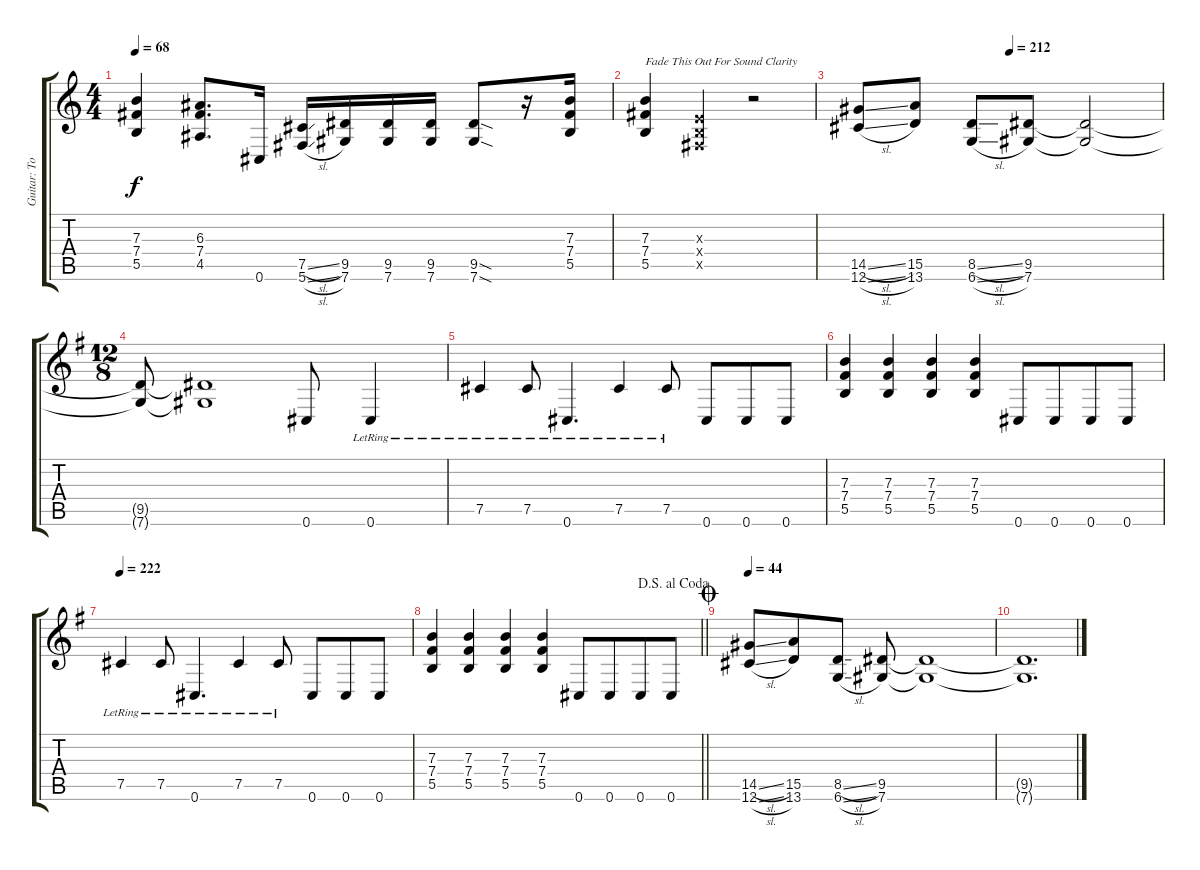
\track ("Guitar: Tony" "Guitar: To") {instrument distortionguitar}
\staff {score tabs}
\tuning (Db4 Ab3 E3 B2 Gb2 Db2) {hide}
\ts (4 4)
\tempo 68
\clef g2
\ks c
(7.3 7.4 5.5).4{dy f} (6.3 7.4 4.5).8{d} 0.6.16 (7.5{sl} 5.6{sl}).16 (9.5 7.6).16 (9.5 7.6).16 (9.5 7.6).16 (9.5{sod} 7.6{sod}).8 r.16 (7.3 7.4 5.5).16 |
(7.3 7.4 5.5).4{txt "Fade This Out For Sound Clarity" volume 0} (0.3{x} 0.4{x} 0.5{x}).4 r.2 |
\tempo (212 0.5)
(14.5{sl} 12.6{sl}).8{volume 12} (15.5 13.6).8 (8.5{sl} 6.6{sl}).8 (9.5 7.6).8 (9.5{t} 7.6{t}).2 |
\ts (12 8)
\ks g
(9.5{t} 7.6{t}).8 (9.5{t} 7.6{t}).1 0.6.8 0.6{lr}.4 |
7.5{lr}.4 7.5{lr}.8 0.6{lr}.4{d} 7.5{lr}.4 7.5{lr}.8 0.6.8 0.6.8 0.6.8 |
(7.3 7.4 5.5).4 (7.3 7.4 5.5).4 (7.3 7.4 5.5).4 (7.3 7.4 5.5).4 0.6.8{beam merge} 0.6.8 0.6.8 0.6.8 |
\tempo 222
7.5{lr}.4 7.5{lr}.8 0.6{lr}.4{d} 7.5{lr}.4 7.5{lr}.8 0.6.8 0.6.8 0.6.8 |
\jump dalsegnoalcoda
\barLineRight lightlight
(7.3 7.4 5.5).4 (7.3 7.4 5.5).4 (7.3 7.4 5.5).4 (7.3 7.4 5.5).4 0.6.8{beam merge} 0.6.8 0.6.8 0.6.8 |
\jump coda
\tempo 44
(14.5{sl} 12.6{sl}).8 (15.5 13.6).8 (8.5{sl} 6.6{sl}).8 (9.5 7.6).8 (9.5{t} 7.6{t}).1 |
(9.5{t} 7.6{t}).1{d}
